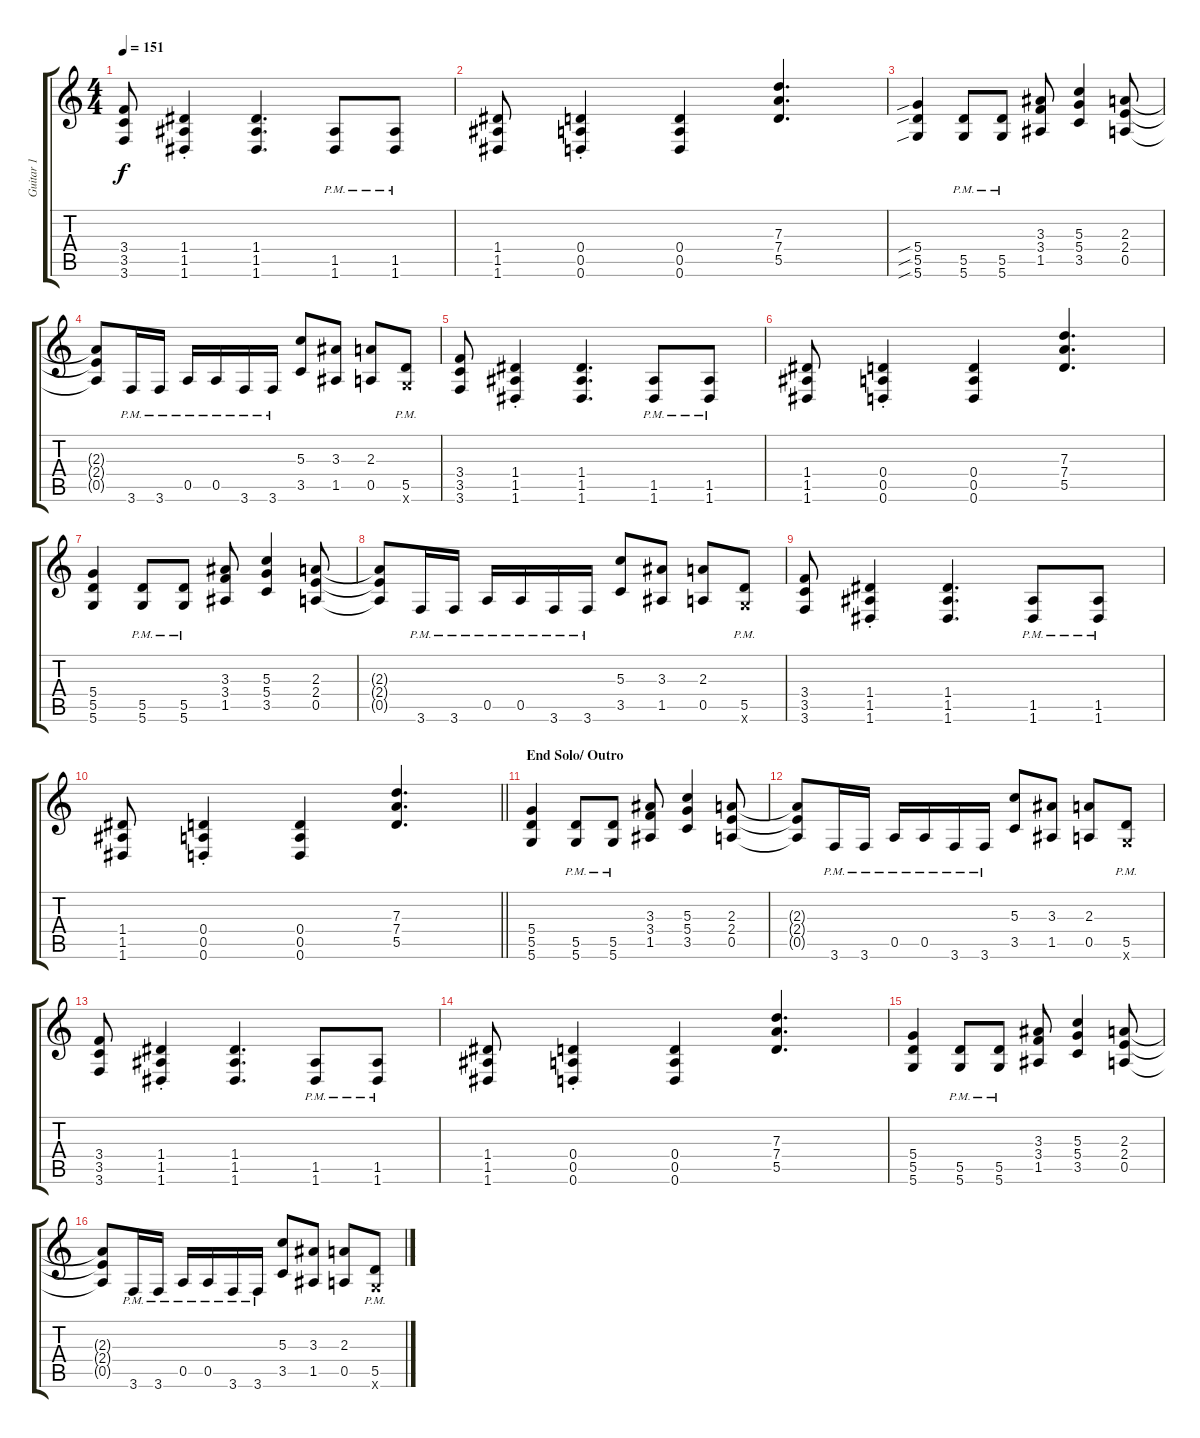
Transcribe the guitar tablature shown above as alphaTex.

\track ("Guitar 1" "Guitar 1") {instrument overdrivenguitar}
\staff {score tabs}
\tuning (E4 B3 G3 D3 A2 D2) {hide}
\ts (4 4)
\tempo 151
\clef g2
\ks c
(3.4 3.5 3.6).8{dy f} (1.4{st} 1.5{st} 1.6{st}).4 (1.4 1.5 1.6).4{d} (1.5{pm} 1.6{pm}).8 (1.5{pm} 1.6{pm}).8 |
(1.4 1.5 1.6).8 (0.4{st} 0.5{st} 0.6{st}).4 (0.4 0.5 0.6).4 (7.3 7.4 5.5).4{d} |
(5.4{sib} 5.5{sib} 5.6{sib}).4 (5.5{pm} 5.6).8 (5.5{pm} 5.6).8 (3.3 3.4 1.5).8 (5.3 5.4 3.5).4 (2.3 2.4 0.5).8 |
(2.3{t} 2.4{t} 0.5{t}).8 3.6{pm}.16 3.6{pm}.16 0.5{pm}.16 0.5{pm}.16 3.6{pm}.16 3.6{pm}.16 (5.3 3.5).8 (3.3 1.5).8 (2.3 0.5).8 (5.5{pm} 5.6{pm x}).8 |
(3.4 3.5 3.6).8 (1.4{st} 1.5{st} 1.6{st}).4 (1.4 1.5 1.6).4{d} (1.5{pm} 1.6{pm}).8 (1.5{pm} 1.6{pm}).8 |
(1.4 1.5 1.6).8 (0.4{st} 0.5{st} 0.6{st}).4 (0.4 0.5 0.6).4 (7.3 7.4 5.5).4{d} |
(5.4 5.5 5.6).4 (5.5{pm} 5.6).8 (5.5{pm} 5.6).8 (3.3 3.4 1.5).8 (5.3 5.4 3.5).4 (2.3 2.4 0.5).8 |
(2.3{t} 2.4{t} 0.5{t}).8 3.6{pm}.16 3.6{pm}.16 0.5{pm}.16 0.5{pm}.16 3.6{pm}.16 3.6{pm}.16 (5.3 3.5).8 (3.3 1.5).8 (2.3 0.5).8 (5.5{pm} 5.6{pm x}).8 |
(3.4 3.5 3.6).8 (1.4{st} 1.5{st} 1.6{st}).4 (1.4 1.5 1.6).4{d} (1.5{pm} 1.6{pm}).8 (1.5{pm} 1.6{pm}).8 |
\barLineRight lightlight
(1.4 1.5 1.6).8 (0.4{st} 0.5{st} 0.6{st}).4 (0.4 0.5 0.6).4 (7.3 7.4 5.5).4{d} |
\section ("" "End Solo/ Outro")
(5.4 5.5 5.6).4 (5.5{pm} 5.6).8 (5.5{pm} 5.6).8 (3.3 3.4 1.5).8 (5.3 5.4 3.5).4 (2.3 2.4 0.5).8 |
(2.3{t} 2.4{t} 0.5{t}).8 3.6{pm}.16 3.6{pm}.16 0.5{pm}.16 0.5{pm}.16 3.6{pm}.16 3.6{pm}.16 (5.3 3.5).8 (3.3 1.5).8 (2.3 0.5).8 (5.5{pm} 5.6{pm x}).8 |
(3.4 3.5 3.6).8 (1.4{st} 1.5{st} 1.6{st}).4 (1.4 1.5 1.6).4{d} (1.5{pm} 1.6{pm}).8 (1.5{pm} 1.6{pm}).8 |
(1.4 1.5 1.6).8 (0.4{st} 0.5{st} 0.6{st}).4 (0.4 0.5 0.6).4 (7.3 7.4 5.5).4{d} |
(5.4 5.5 5.6).4 (5.5{pm} 5.6).8 (5.5{pm} 5.6).8 (3.3 3.4 1.5).8 (5.3 5.4 3.5).4 (2.3 2.4 0.5).8 |
(2.3{t} 2.4{t} 0.5{t}).8 3.6{pm}.16 3.6{pm}.16 0.5{pm}.16 0.5{pm}.16 3.6{pm}.16 3.6{pm}.16 (5.3 3.5).8 (3.3 1.5).8 (2.3 0.5).8 (5.5{pm} 5.6{pm x}).8
